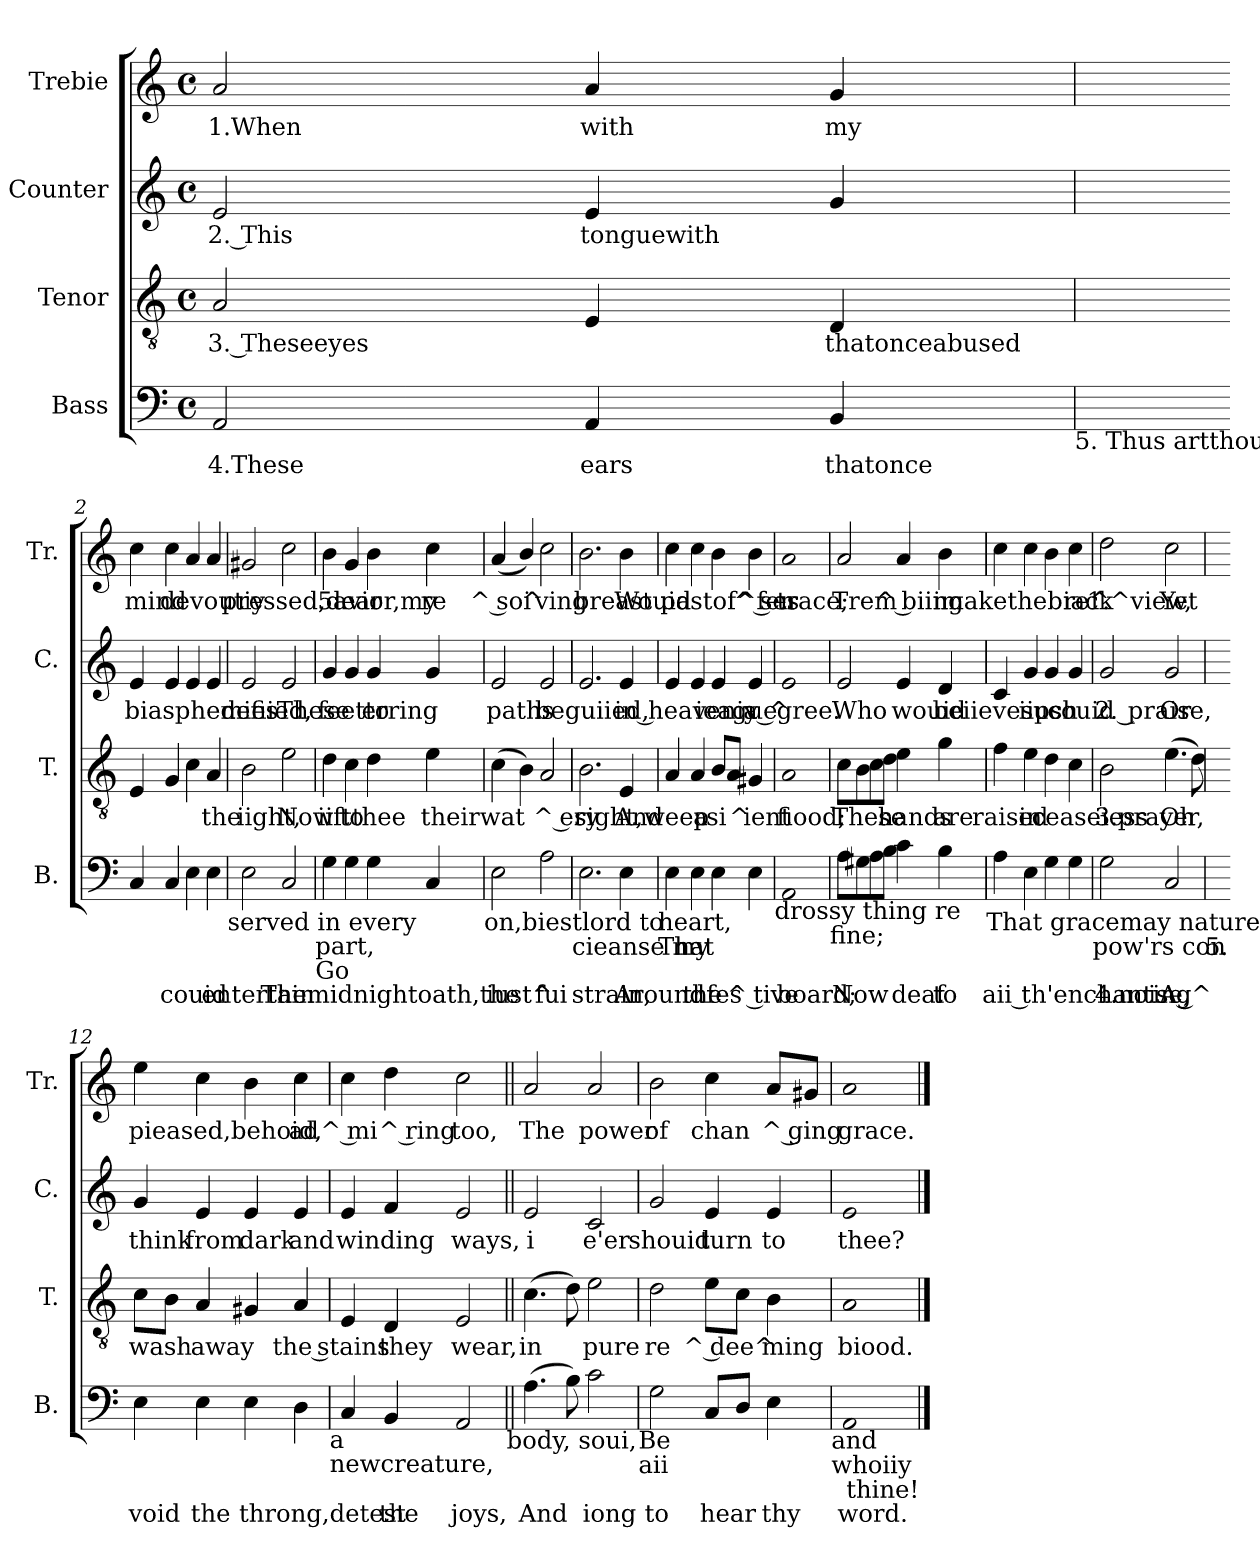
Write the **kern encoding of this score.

**kern	**text	**kern	**text	**kern	**text	**kern	**text
*part4	*part4	*part3	*part3	*part2	*part2	*part1	*part1
*staff4	*staff4	*staff3	*staff3	*staff2	*staff2	*staff1	*staff1
*I"Bass	*	*I"Tenor	*	*I"Counter	*	*I"Trebie	*
*I'B.	*	*I'T.	*	*I'C.	*	*I'Tr.	*
*clefF4	*	*clefGv2	*	*clefG2	*	*clefG2	*
*k[]	*	*k[]	*	*k[]	*	*k[]	*
*C:	*	*C:	*	*C:	*	*C:	*
*M4/4	*	*M4/4	*	*M4/4	*	*M4/4	*
*met(c)	*	*met(c)	*	*met(c)	*	*met(c)	*
=1	=1	=1	=1	=1	=1	=1	=1
!LO:N:head=open	!LO:LY:b	!LO:N:head=open	!LO:LY:b:rj	!LO:N:head=open	!LO:LY:b:rj	!LO:N:head=open	!LO:LY:b
2AA/	4.These	2A/	3. Theseeyes	2e/	2. This	2a/	1.When
!LO:N:head=solid	!LO:LY:b	!LO:N:head=solid	!	!LO:N:head=solid	!LO:LY:b	!LO:N:head=solid	!LO:LY:b
4AA/	ears	4E/	.	4e/	tonguewith	4a/	with
!LO:N:head=solid	!LO:LY:b	!	!LO:LY:b	!	!	!	!LO:LY:b
4BB/	thatonce	4D/	thatonceabused	4g/	.	4g/	my
!LO:TX:b:t=5. Thus artthou	!	!	!	!	!	!	!
=2	=2	=2	=2	=2	=2	=2	=2
!LO:N:head=solid	!	!LO:N:head=solid	!	!LO:N:head=solid	!LO:LY:b	!LO:N:head=solid	!LO:LY:b
4C/	.	4E/	.	4e/	biasphemies	4cc\	mind
!LO:N:head=solid	!LO:LY:b	!	!	!LO:N:head=solid	!	!LO:N:head=solid	!LO:LY:b
4C/	couid	4G/	.	4e/	.	4cc\	devoutiy
!LO:N:head=solid	!	!LO:N:head=solid	!	!LO:N:head=solid	!	!LO:N:head=solid	!
4E\	.	4c\	.	4e/	.	4a/	.
!LO:N:head=solid	!LO:LY:b	!LO:N:head=solid	!LO:LY:b	!LO:N:head=solid	!	!LO:N:head=solid	!
4E\	entertain	4A/	the	4e/	.	4a/	.
!LO:TX:b:t=served in every	!	!	!	!	!	!	!
=3	=3	=3	=3	=3	=3	=3	=3
!LO:N:head=open	!	!LO:N:head=open	!LO:LY:b	!LO:N:head=open	!LO:LY:b	!	!LO:LY:b
2E\	.	2B\	iight,	2e/	defiied,	2g#X/	pressed,dear
!	!LO:LY:b	!LO:N:head=open	!LO:LY:b	!LO:N:head=open	!LO:LY:b	!	!
2C/	Themidnightoath,the	2e\	Now	2e/	These	2cc\	.
!LO:TX:b:t=part,	!	!	!	!	!	!	!
!LO:TX:b:t=Go	!	!	!	!	!	!	!
=4	=4	=4	=4	=4	=4	=4	=4
!	!	!	!LO:LY:b	!	!LO:LY:b	!LO:N:head=solid	!LO:LY:b
4G\	.	4d\	iift	4g/	feetto	4b\	5avior,my
!	!	!LO:N:head=solid	!LO:LY:b	!	!	!	!
4G\	.	4c\	to	4g/	.	4g/	.
!	!	!	!LO:LY:b	!	!LO:LY:b	!LO:N:head=solid	!
4G\	.	4d\	thee	4g/	erring	4b\	.
!LO:N:head=solid	!	!LO:N:head=solid	!LO:LY:b	!	!	!LO:N:head=solid	!LO:LY:b
4C/	.	4e\	theirwat	4g/	.	4cc\	re
!LO:TX:b:t=on,biestlord to	!	!	!	!	!	!	!
=5	=5	=5	=5	=5	=5	=5	=5
!LO:N:head=open	!LO:LY:b	!LO:N:head=solid	!	!LO:N:head=open	!LO:LY:b	!LO:N:head=solid	!LO:LY:b:rj
2E\	iust^	(>4c\	.	2e/	paths	(<4a</	^ soi
!	!	!LO:N:head=solid	!	!	!	!LO:N:head=solid	!LO:LY:b
.	.	4B\)	.	.	.	4b/)	^
!LO:N:head=open	!LO:LY:b	!LO:N:head=open	!LO:LY:b:rj	!LO:N:head=open	!LO:LY:b	!	!LO:LY:b
2A\	fui	2A/	^ ery	2e/	beguiied,	2cc\	ving
!LO:TX:b:t=cieanse my	!	!	!	!	!	!	!
=6	=6	=6	=6	=6	=6	=6	=6
!LO:N:head=open	!LO:LY:b	!LO:N:head=open	!LO:LY:b	!LO:N:head=open	!	!LO:N:head=open	!LO:LY:b
2.E\	strain,	2.B\	sight,	2.e/	.	2.b\	breast
!LO:N:head=solid	!LO:LY:b	!LO:N:head=solid	!LO:LY:b	!LO:N:head=solid	!LO:LY:b:rj	!LO:N:head=solid	!LO:LY:b
4E\	Around	4E/	And	4e/	in heaveniy	4b\	Wouid
!LO:TX:b:t=heart,	!	!	!	!	!	!	!
!LO:TX:b:t=That	!	!	!	!	!	!	!
=7	=7	=7	=7	=7	=7	=7	=7
!LO:N:head=solid	!	!LO:N:head=solid	!LO:LY:b	!LO:N:head=solid	!	!LO:N:head=solid	!LO:LY:b
4E\	.	4A/	weep	4e/	.	4cc\	pastof^fen
!LO:N:head=solid	!LO:LY:b	!LO:N:head=solid	!LO:LY:b	!LO:N:head=solid	!	!LO:N:head=solid	!
4E\	the	4A/	a	4e/	.	4cc\	.
!LO:N:head=solid	!LO:LY:b	!LO:N:head=solid	!LO:LY:b	!LO:N:head=solid	!LO:LY:b	!LO:N:head=solid	!
4E\	fes	8B/L	si	4e/	ieague	4b\	.
!	!	!LO:N:head=solid	!LO:LY:b	!	!	!	!
.	.	8A/J	^	.	.	.	.
!LO:N:head=solid	!LO:LY:b:rj	!	!LO:LY:b	!LO:N:head=solid	!LO:LY:b:rj	!LO:N:head=solid	!LO:LY:b:rj
4E\	^ tive	4G#X/	ient	4e/	a ^	4b\	^ ses
!LO:TX:b:t=drossy thing re	!	!	!	!	!	!	!
=8	=8	=8	=8	=8	=8	=8	=8
!LO:N:head=open	!LO:LY:b	!LO:N:head=open	!LO:LY:b	!LO:N:head=open	!LO:LY:b	!LO:N:head=open	!LO:LY:b
1AA	board;	1A	fiood;	1e	gree.	1a	trace;
!LO:TX:b:t=fine;	!	!	!	!	!	!	!
=9	=9	=9	=9	=9	=9	=9	=9
!LO:N:head=solid	!LO:LY:b	!LO:N:head=solid	!LO:LY:b	!LO:N:head=open	!LO:LY:b	!LO:N:head=open	!LO:LY:b
8A\L	Now	8c\L	These	2e/	Who	2a/	Trem
!	!	!LO:N:head=solid	!	!	!	!	!
8G#X\	.	8B\	.	.	.	.	.
!LO:N:head=solid	!	!LO:N:head=solid	!	!	!	!	!
8A\	.	8c\	.	.	.	.	.
!LO:N:head=solid	!	!	!LO:LY:b	!	!	!	!
8B\J	.	8d\J	hands	.	.	.	.
!LO:N:head=solid	!LO:LY:b	!LO:N:head=solid	!	!LO:N:head=solid	!LO:LY:b:rj	!LO:N:head=solid	!LO:LY:b:rj
4c\	deaf	4e\	.	4e/	wouid	4a/	^ biing
!LO:N:head=solid	!LO:LY:b	!	!LO:LY:b	!	!LO:LY:b	!LO:N:head=solid	!LO:LY:b
4B\	to	4g\	are	4d/	beiievesuch	4b\	imakethebiack
!LO:TX:b:t=That gracemay nature's	!	!	!	!	!	!	!
=10	=10	=10	=10	=10	=10	=10	=10
!LO:N:head=solid	!LO:LY:b:rj	!LO:N:head=solid	!LO:LY:b	!LO:N:head=solid	!	!LO:N:head=solid	!
4A\	aii th'enchanting	4f\	raised	4c/	.	4cc>\	.
!LO:N:head=solid	!	!LO:N:head=solid	!LO:LY:b	!	!LO:LY:b	!LO:N:head=solid	!
4E\	.	4e\	in	4g/	iips	4cc\	.
!	!	!	!LO:LY:b	!	!	!LO:N:head=solid	!
4G\	.	4d\	ceaseiess	4g/	.	4b\	.
!	!	!LO:N:head=solid	!	!	!LO:LY:b	!LO:N:head=solid	!LO:LY:b
4G\	.	4c\	.	4g/	couid	4cc\	re^
!LO:TX:b:t=pow'rs con	!	!	!	!	!	!	!
!!LO:LB:g=z
=11	=11	=11	=11	=11	=11	=11	=11
!	!LO:LY:b	!LO:N:head=open	!LO:LY:b	!	!LO:LY:b:rj	!	!LO:LY:b
2G\	4.noise,	2B\	3.prayer,	2g/	2. praise,	2dd\	1.^view,
!	!LO:LY:b	!LO:N:head=solid	!LO:LY:b	!	!LO:LY:b	!	!LO:LY:b
2C/	A ^	(>4.e\	Oh	2g/	Or	2cc\	Yet
.	.	8d\)	.	.	.	.	.
!LO:TX:b:t=5.	!	!	!	!	!	!	!
=12	=12	=12	=12	=12	=12	=12	=12
!LO:N:head=solid	!LO:LY:b	!LO:N:head=solid	!LO:LY:b	!	!LO:LY:b	!LO:N:head=solid	!LO:LY:b
4E\	void	8c\L	wash	4g/	think	4ee\	pieased,behoid,
!	!	!LO:N:head=solid	!	!	!	!	!
.	.	8B\J	.	.	.	.	.
!LO:N:head=solid	!LO:LY:b	!LO:N:head=solid	!LO:LY:b	!LO:N:head=solid	!LO:LY:b	!LO:N:head=solid	!
4E\	the	4A/	away	4e/	from	4cc\	.
!LO:N:head=solid	!LO:LY:b	!	!	!LO:N:head=solid	!LO:LY:b	!LO:N:head=solid	!
4E\	throng,detest	4G#X/	.	4e/	dark	4b\	.
!	!	!LO:N:head=solid	!LO:LY:b	!LO:N:head=solid	!LO:LY:b	!LO:N:head=solid	!LO:LY:b
4D\	.	4A/	the stains	4e/	and	4cc\	ad
!LO:TX:b:t=a	!	!	!	!	!	!	!
!LO:TX:b:t=newcreature,	!	!	!	!	!	!	!
=13	=13	=13	=13	=13	=13	=13	=13
!LO:N:head=solid	!	!LO:N:head=solid	!	!LO:N:head=solid	!LO:LY:b	!LO:N:head=solid	!LO:LY:b:rj
4C/	.	4E/	.	4e/	winding	4cc\	^ mi
!LO:N:head=solid	!LO:LY:b	!	!LO:LY:b	!LO:N:head=solid	!	!	!LO:LY:b:rj
4BB/	the	4D/	they	4f/	.	4dd\	^ ring
!LO:N:head=open	!LO:LY:b	!LO:N:head=open	!LO:LY:b	!LO:N:head=open	!LO:LY:b	!	!LO:LY:b
2AA/	joys,	2E/	wear,	2e/	ways,	2cc\	too,
!LO:TX:b:t=body, soui,	!	!	!	!	!	!	!
=14||	=14||	=14||	=14||	=14||	=14||	=14||	=14||
!LO:N:head=solid	!LO:LY:b	!LO:N:head=solid	!LO:LY:b	!LO:N:head=open	!LO:LY:b:rj	!LO:N:head=open	!LO:LY:b
(>4.A\	And	(>4.c\	in	2e/	i	2a/	The
!LO:N:head=solid	!	!	!	!	!	!	!
8B\)	.	8d\)	.	.	.	.	.
!	!LO:LY:b	!LO:N:head=open	!LO:LY:b	!	!LO:LY:b	!LO:N:head=open	!LO:LY:b
2c\	iong	2e\	pure	2c/	e'er	2a/	power
!LO:TX:b:t=Be	!	!	!	!	!	!	!
!LO:TX:b:t=aii	!	!	!	!	!	!	!
=15	=15	=15	=15	=15	=15	=15	=15
!	!LO:LY:b	!	!LO:LY:b	!	!LO:LY:b	!LO:N:head=open	!LO:LY:b
2G\	to	2d\	re	2g/	shouid	2b>\	of
!LO:N:head=solid	!LO:LY:b	!LO:N:head=solid	!LO:LY:b:rj	!LO:N:head=solid	!LO:LY:b	!LO:N:head=solid	!LO:LY:b
8C/L	hear	8e\L	^ dee^	4e/	turn	4cc\	chan
!	!	!LO:N:head=solid	!	!	!	!	!
8D/J	.	8c\J	.	.	.	.	.
!LO:N:head=solid	!LO:LY:b	!LO:N:head=solid	!LO:LY:b	!LO:N:head=solid	!LO:LY:b	!LO:N:head=solid	!LO:LY:b:rj
4E\	thy	4B\	ming	4e/	to	8a/L	^ ging
.	.	.	.	.	.	8g#X/J	.
!LO:TX:b:t=and	!	!	!	!	!	!	!
!LO:TX:b:t=whoiiy	!	!	!	!	!	!	!
=16	=16	=16	=16	=16	=16	=16	=16
!LO:N:head=open	!LO:LY:b	!LO:N:head=open	!LO:LY:b	!LO:N:head=open	!LO:LY:b	!LO:N:head=open	!LO:LY:b
1AA	word.	1A	biood.	1e	thee?	1a	grace.
!LO:TX:b:t=thine!	!	!	!	!	!	!	!
==	==	==	==	==	==	==	==
*-	*-	*-	*-	*-	*-	*-	*-
